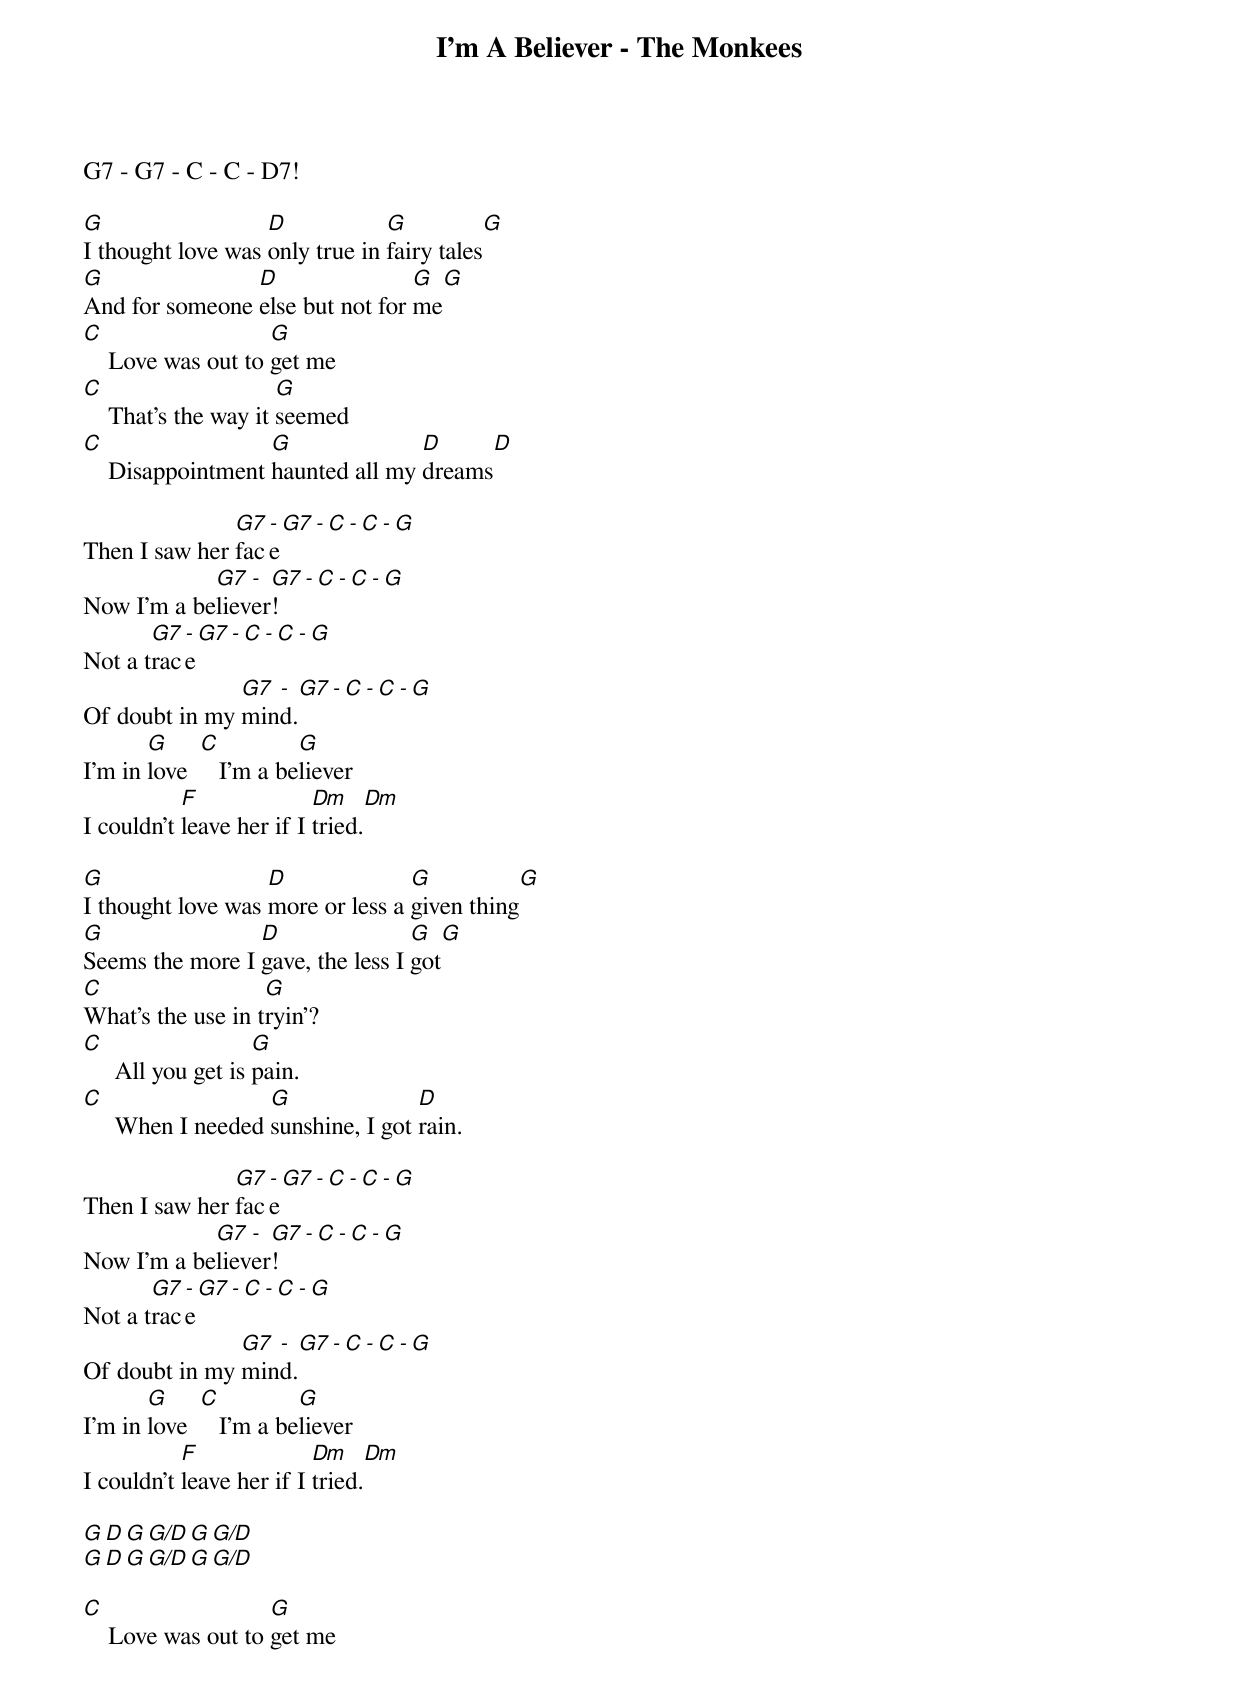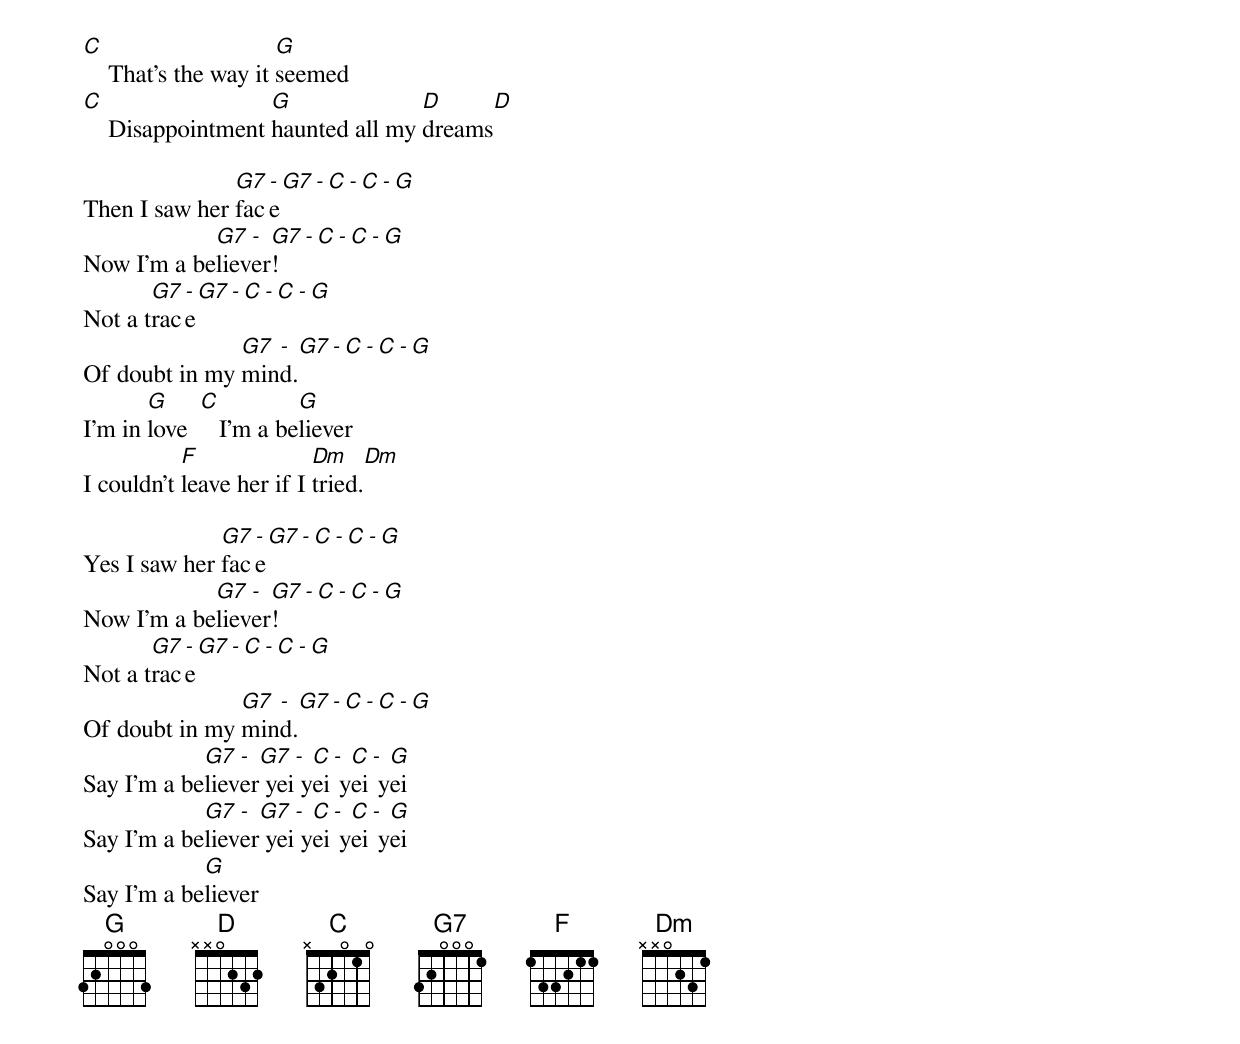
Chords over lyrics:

I'm A Believer - The Monkees

G7 - G7 - C - C - D7!

G                  D            G             G
I thought love was only true in fairy tales
G               D                G    G
And for someone else but not for me
C                   G
    Love was out to get me
C                     G
    That's the way it seemed
C                  G              D       D
    Disappointment haunted all my dreams

               G7 - G7 - C - C - G
Then I saw her face
            G7  - G7  - C - C - G
Now I'm a believer!
       G7 - G7 - C - C - G
Not a trace
               G7 - G7 - C - C - G
Of doubt in my mind.
       G     C          G
I'm in love     I'm a believer
           F              Dm      Dm
I couldn't leave her if I tried.

G                  D              G             G
I thought love was more or less a given thing
G                D                G      G
Seems the more I gave, the less I got
C                  G
What's the use in tryin'?
C                   G
     All you get is pain.
C                  G               D
     When I needed sunshine, I got rain.

               G7 - G7 - C - C - G
Then I saw her face
            G7  - G7  - C - C - G
Now I'm a believer!
       G7 - G7 - C - C - G
Not a trace
               G7 - G7 - C - C - G
Of doubt in my mind.
       G     C          G
I'm in love     I'm a believer
           F              Dm      Dm
I couldn't leave her if I tried.

G      D     G  G/D  G  G/D
G      D     G  G/D  G  G/D

C                   G
    Love was out to get me
C                     G
    That's the way it seemed
C                  G              D       D
    Disappointment haunted all my dreams

               G7 - G7 - C - C - G
Then I saw her face
            G7  - G7  - C - C - G
Now I'm a believer!
       G7 - G7 - C - C - G
Not a trace
               G7 - G7 - C - C - G
Of doubt in my mind.
       G     C          G
I'm in love     I'm a believer
           F              Dm      Dm
I couldn't leave her if I tried.

              G7 - G7 - C - C - G
Yes I saw her face
            G7  - G7  - C - C - G
Now I'm a believer!
       G7 - G7 - C - C - G
Not a trace
               G7 - G7 - C - C - G
Of doubt in my mind.
            G7  - G7  - C - C - G
Say I'm a believer yei yei yei yei
            G7  - G7  - C - C - G
Say I'm a believer yei yei yei yei
            G
Say I'm a believer
